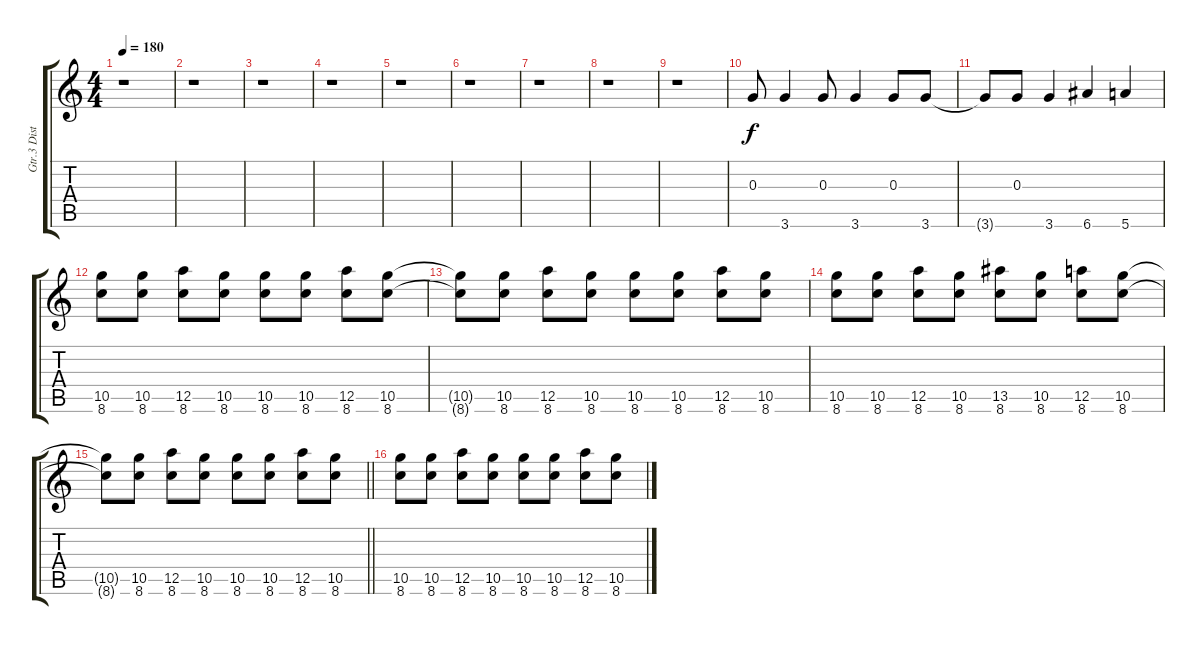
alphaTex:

\track ("Gtr.3 Distortion Gtr." "Gtr.3 Dist") {instrument distortionguitar}
\staff {score tabs}
\tuning (E4 B3 G3 D4 A3 E3) {hide}
\ts (4 4)
\tempo 180
\clef g2
\ks c
r.1{dy f} |
r.1 |
r.1 |
r.1 |
r.1 |
r.1 |
r.1 |
r.1 |
r.1 |
0.3.8 3.6.4 0.3.8 3.6.4 0.3.8 3.6.8 |
3.6{t}.8 0.3.8 3.6.4 6.6.4 5.6.4 |
(10.5 8.6).8 (10.5 8.6).8 (12.5 8.6).8 (10.5 8.6).8 (10.5 8.6).8 (10.5 8.6).8 (12.5 8.6).8 (10.5 8.6).8 |
(10.5{t} 8.6{t}).8 (10.5 8.6).8 (12.5 8.6).8 (10.5 8.6).8 (10.5 8.6).8 (10.5 8.6).8 (12.5 8.6).8 (10.5 8.6).8 |
(10.5 8.6).8 (10.5 8.6).8 (12.5 8.6).8 (10.5 8.6).8 (13.5 8.6).8 (10.5 8.6).8 (12.5 8.6).8 (10.5 8.6).8 |
\barLineRight lightlight
(10.5{t} 8.6{t}).8 (10.5 8.6).8 (12.5 8.6).8 (10.5 8.6).8 (10.5 8.6).8 (10.5 8.6).8 (12.5 8.6).8 (10.5 8.6).8 |
(10.5 8.6).8 (10.5 8.6).8 (12.5 8.6).8 (10.5 8.6).8 (10.5 8.6).8 (10.5 8.6).8 (12.5 8.6).8 (10.5 8.6).8
